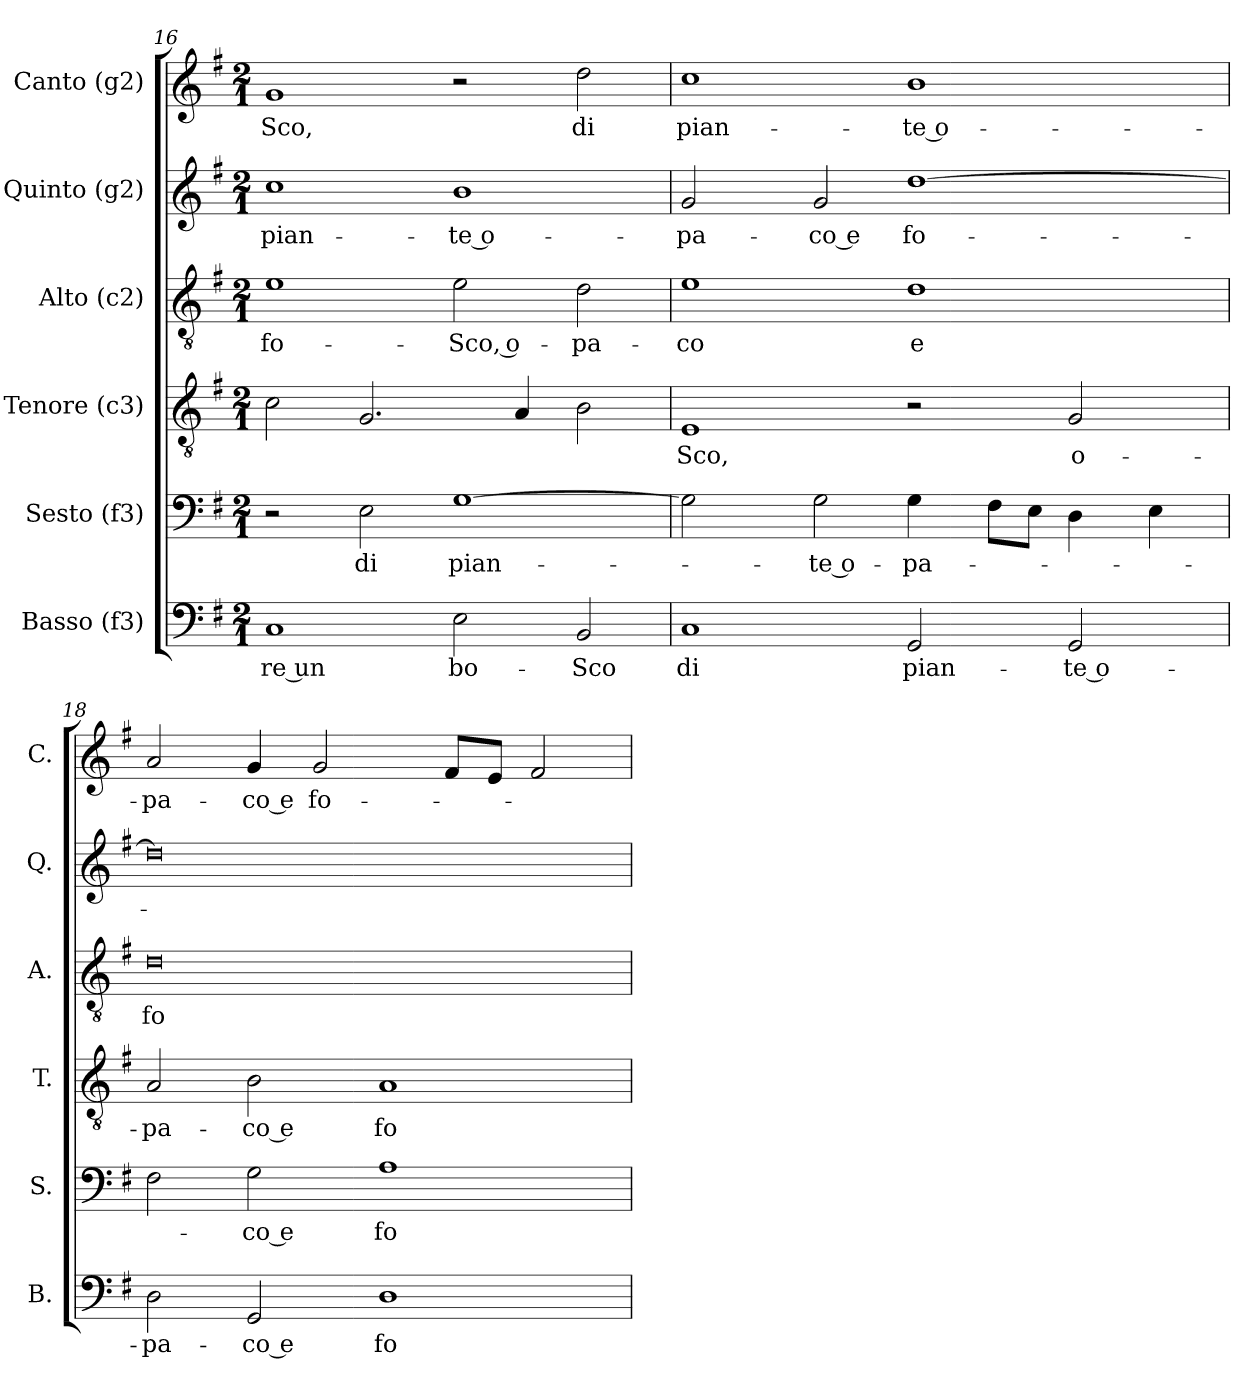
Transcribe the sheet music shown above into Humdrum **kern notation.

**kern	**text	**kern	**text	**kern	**text	**kern	**text	**kern	**text	**kern	**text
*part6	*part6	*part5	*part5	*part4	*part4	*part3	*part3	*part2	*part2	*part1	*part1
*staff6	*staff6	*staff5	*staff5	*staff4	*staff4	*staff3	*staff3	*staff2	*staff2	*staff1	*staff1
*I"Basso (f3)	*	*I"Sesto (f3)	*	*I"Tenore (c3)	*	*I"Alto (c2)	*	*I"Quinto (g2)	*	*I"Canto (g2)	*
*I'B.	*	*I'S.	*	*I'T.	*	*I'A.	*	*I'Q.	*	*I'C.	*
*clefF4	*	*clefF4	*	*clefGv2	*	*clefGv2	*	*clefG2	*	*clefG2	*
*k[f#]	*	*k[f#]	*	*k[f#]	*	*k[f#]	*	*k[f#]	*	*k[f#]	*
*G:	*	*G:	*	*G:	*	*G:	*	*G:	*	*G:	*
*M2/1	*	*M2/1	*	*M2/1	*	*M2/1	*	*M2/1	*	*M2/1	*
=16	=16	=16	=16	=16	=16	=16	=16	=16	=16	=16	=16
!	!LO:LY:b:rj	!	!	!	!	!	!LO:LY:b:cj	!	!LO:LY:b:cj	!	!LO:LY:b:cj
1C	-re un	2r	.	2c\	.	1e	fo-	1cc	pian-	1g	-Sco,
!	!	!	!LO:LY:b:cj	!	!	!	!	!	!	!	!
.	.	2E\	di	2.G/	.	.	.	.	.	.	.
!	!LO:LY:b:cj	!	!LO:LY:b	!	!	!	!LO:LY:b:cj	!	!LO:LY:b:rj	!	!
2E\	bo-	[<1G	pian-	.	.	2e\	-Sco, o-	1b	-te o-	2r	.
.	.	.	.	4A/	.	.	.	.	.	.	.
!	!LO:LY:b:cj	!	!	!	!	!	!LO:LY:b:cj	!	!	!	!LO:LY:b:cj
2BB/	-Sco	.	.	2B\	.	2d\	-pa-	.	.	2dd\	di
!!LO:PB:g=z
=17	=17	=17	=17	=17	=17	=17	=17	=17	=17	=17	=17
!	!LO:LY:b:cj	!	!	!	!LO:LY:b:cj	!	!LO:LY:b:cj	!	!LO:LY:b:cj	!	!LO:LY:b:cj
*	*	*^	*	*	*	*	*	*	*	*	*
1C	di	2G\]	8ryy	.	1E	-Sco,	1e	-co	2g/	-pa-	1cc	pian-
.	.	.	32ryy	.	.	.	.	.	.	.	.	.
.	.	.	1ryy	.	.	.	.	.	.	.	.	.
!	!	!	!	!LO:LY:b:rj	!	!	!	!	!	!LO:LY:b:rj	!	!
.	.	2G\	.	-te o-	.	.	.	.	2g/	-co e	.	.
!	!LO:LY:b:cj	!	!	!LO:LY:b:cj	!	!	!	!LO:LY:b:cj	!	!LO:LY:b:cj	!	!LO:LY:b:rj
2GG/	pian-	4G\	.	-pa-	2r	.	1d	e	[>1dd	fo-	1b	-te o-
.	.	.	2ryy	.	.	.	.	.	.	.	.	.
.	.	8F#\L	.	.	.	.	.	.	.	.	.	.
.	.	8E\J	.	.	.	.	.	.	.	.	.	.
!	!LO:LY:b:rj	!	!	!	!	!LO:LY:b:cj	!	!	!	!	!	!
2GG/	-te o-	4D\	.	.	2G/	o-	.	.	.	.	.	.
.	.	.	4ryy	.	.	.	.	.	.	.	.	.
.	.	4E\	.	.	.	.	.	.	.	.	.	.
.	.	.	16.ryy	.	.	.	.	.	.	.	.	.
=18	=18	=18	=18	=18	=18	=18	=18	=18	=18	=18	=18	=18
!	!LO:LY:b:cj	!	!	!	!	!LO:LY:b:cj	!	!LO:LY:b:rj	!	!	!	!LO:LY:b:cj
*	*	*v	*v	*	*	*	*	*	*	*	*	*
2D\	-pa-	2F#\	.	2A/	-pa-	0d	fo-	0dd]	.	2a/	-pa-
!	!LO:LY:b:rj	!	!LO:LY:b:rj	!	!LO:LY:b:rj	!	!	!	!	!	!LO:LY:b:rj
2GG/	-co e	2G\	-co e	2B\	-co e	.	.	.	.	4g/	-co e
!	!	!	!	!	!	!	!	!	!	!	!LO:LY:b:cj
.	.	.	.	.	.	.	.	.	.	2g/	fo-
!	!LO:LY:b:cj	!	!LO:LY:b:cj	!	!LO:LY:b:cj	!	!	!	!	!	!
1D	fo-	1A	fo-	1A	fo-	.	.	.	.	.	.
.	.	.	.	.	.	.	.	.	.	8f#/L	.
.	.	.	.	.	.	.	.	.	.	8e/J	.
.	.	.	.	.	.	.	.	.	.	2f#/	.
=	=	=	=	=	=	=	=	=	=	=	=
*-	*-	*-	*-	*-	*-	*-	*-	*-	*-	*-	*-
